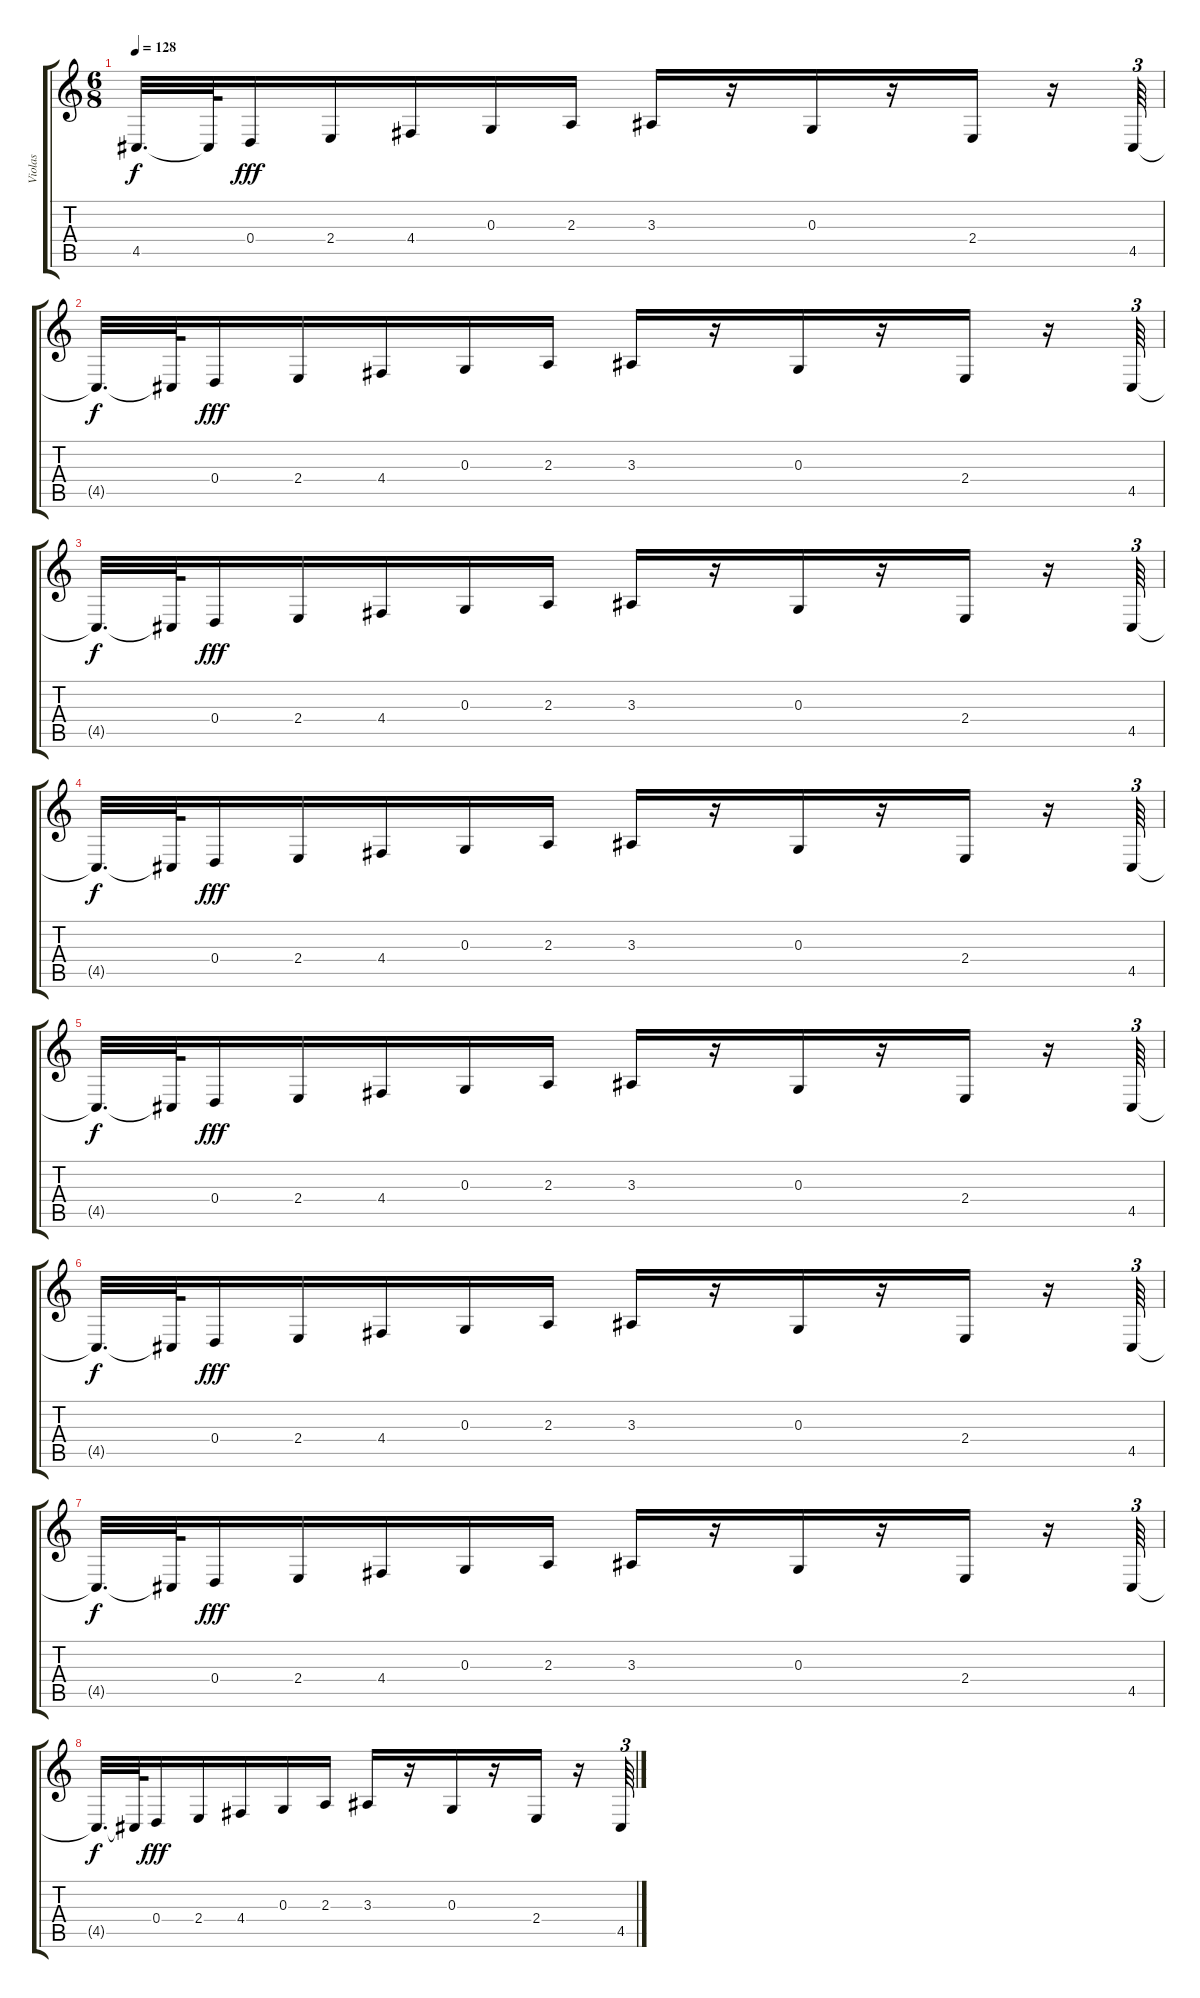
\track ("Violas" "Violas") {instrument pizzicatostrings}
\staff {score tabs}
\tuning (E4 B3 G3 D3 A2 E2) {hide}
\ts (6 8)
\tempo 128
\clef g2
\ks c
4.5{t}.32{d dy f} 4.5{t}.64 0.4.16{dy fff} 2.4.16 4.4.16 0.3.16 2.3.16 3.3.16 r.16 0.3.16 r.16 2.4.16 r.16 4.5.64{tu (3 2)} |
4.5{t}.32{d dy f} 4.5{t}.64 0.4.16{dy fff} 2.4.16 4.4.16 0.3.16 2.3.16 3.3.16 r.16 0.3.16 r.16 2.4.16 r.16 4.5.64{tu (3 2)} |
4.5{t}.32{d dy f} 4.5{t}.64 0.4.16{dy fff} 2.4.16 4.4.16 0.3.16 2.3.16 3.3.16 r.16 0.3.16 r.16 2.4.16 r.16 4.5.64{tu (3 2)} |
4.5{t}.32{d dy f} 4.5{t}.64 0.4.16{dy fff} 2.4.16 4.4.16 0.3.16 2.3.16 3.3.16 r.16 0.3.16 r.16 2.4.16 r.16 4.5.64{tu (3 2)} |
4.5{t}.32{d dy f} 4.5{t}.64 0.4.16{dy fff} 2.4.16 4.4.16 0.3.16 2.3.16 3.3.16 r.16 0.3.16 r.16 2.4.16 r.16 4.5.64{tu (3 2)} |
4.5{t}.32{d dy f} 4.5{t}.64 0.4.16{dy fff} 2.4.16 4.4.16 0.3.16 2.3.16 3.3.16 r.16 0.3.16 r.16 2.4.16 r.16 4.5.64{tu (3 2)} |
4.5{t}.32{d dy f} 4.5{t}.64 0.4.16{dy fff} 2.4.16 4.4.16 0.3.16 2.3.16 3.3.16 r.16 0.3.16 r.16 2.4.16 r.16 4.5.64{tu (3 2)} |
4.5{t}.32{d dy f} 4.5{t}.64 0.4.16{dy fff} 2.4.16 4.4.16 0.3.16 2.3.16 3.3.16 r.16 0.3.16 r.16 2.4.16 r.16 4.5.64{tu (3 2)}
